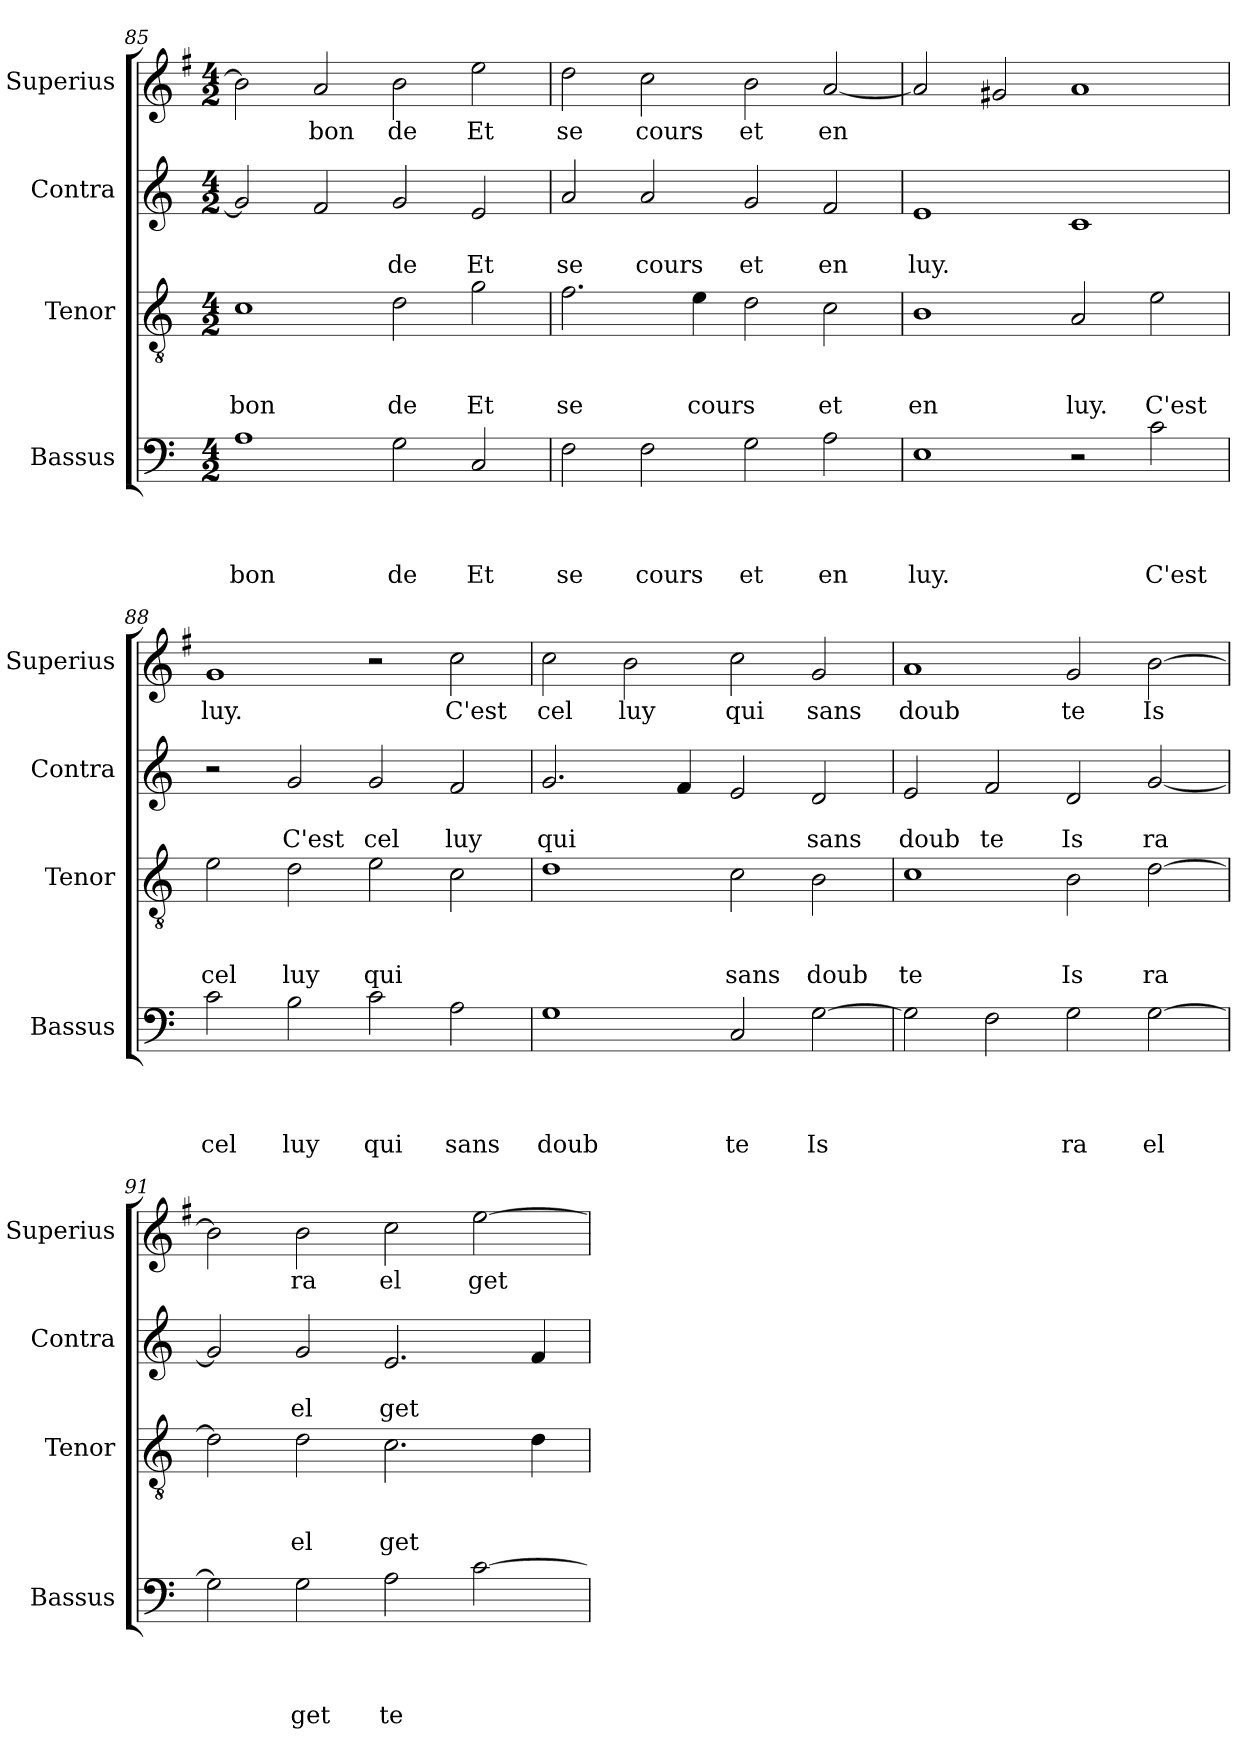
**kern	**text	**text	**text	**text	**kern	**text	**text	**text	**kern	**text	**text	**kern	**text
*part4	*part4	*part4	*part4	*part4	*part3	*part3	*part3	*part3	*part2	*part2	*part2	*part1	*part1
*staff4	*staff4	*staff4	*staff4	*staff4	*staff3	*staff3	*staff3	*staff3	*staff2	*staff2	*staff2	*staff1	*staff1
*I"Bassus	*	*	*	*	*I"Tenor	*	*	*	*I"Contra	*	*	*I"Superius	*
*I'Bassus	*	*	*	*	*I'Tenor	*	*	*	*I'Contra	*	*	*I'Superius	*
*clefF4	*	*	*	*	*clefGv2	*	*	*	*clefG2	*	*	*clefG2	*
*	*	*	*	*	*	*	*	*	*	*	*	*ITrd-3c-5	*
*k[]	*	*	*	*	*k[]	*	*	*	*k[]	*	*	*k[]	*
*C:	*	*	*	*	*C:	*	*	*	*C:	*	*	*C:	*
*M4/2	*	*	*	*	*M4/2	*	*	*	*M4/2	*	*	*M4/2	*
=85	=85	=85	=85	=85	=85	=85	=85	=85	=85	=85	=85	=85	=85
!	!	!	!	!LO:LY:b	!	!	!	!LO:LY:b	!	!	!	!	!
1A	.	.	.	bon	1c	.	.	bon	2g/]	.	.	2ee\]	.
!	!	!	!	!	!	!	!	!	!	!	!	!	!LO:LY:b
.	.	.	.	.	.	.	.	.	2f/	.	.	2dd/	bon
!	!	!	!	!LO:LY:b	!	!	!	!LO:LY:b	!	!	!LO:LY:b	!	!LO:LY:b
2G\	.	.	.	de	2d\	.	.	de	2g/	.	de	2ee\	de
!	!	!	!	!LO:LY:b	!	!	!	!LO:LY:b	!	!	!LO:LY:b	!	!LO:LY:b
2C/	.	.	.	Et	2g\	.	.	Et	2e/	.	Et	2aa\	Et
=86	=86	=86	=86	=86	=86	=86	=86	=86	=86	=86	=86	=86	=86
!	!	!	!	!LO:LY:b	!	!	!	!LO:LY:b	!	!	!LO:LY:b	!	!LO:LY:b
2F\	.	.	.	se	2.f\	.	.	se	2a/	.	se	2gg\	se
!	!	!	!	!LO:LY:b	!	!	!	!	!	!	!LO:LY:b	!	!LO:LY:b
2F\	.	.	.	cours	.	.	.	.	2a/	.	cours	2ff\	cours
!	!	!	!	!	!	!	!	!LO:LY:b	!	!	!	!	!
.	.	.	.	.	4e\	.	.	cours	.	.	.	.	.
!	!	!	!	!LO:LY:b	!	!	!	!	!	!	!LO:LY:b	!	!LO:LY:b
2G\	.	.	.	et	2d\	.	.	.	2g/	.	et	2ee\	et
!	!	!	!	!LO:LY:b	!	!	!	!LO:LY:b	!	!	!LO:LY:b	!	!LO:LY:b
2A\	.	.	.	en	2c\	.	.	et	2f/	.	en	[<2dd/	en
=87	=87	=87	=87	=87	=87	=87	=87	=87	=87	=87	=87	=87	=87
!	!	!	!	!LO:LY:b	!	!	!	!LO:LY:b	!	!	!LO:LY:b	!	!
1E	.	.	.	luy.	1B	.	.	en	1e	.	luy.	2dd/]	.
.	.	.	.	.	.	.	.	.	.	.	.	2cc#/	.
!	!	!	!	!	!	!	!	!LO:LY:b	!	!	!	!	!
2r	.	.	.	.	2A/	.	.	luy.	1c	.	.	1dd	.
!	!	!	!	!LO:LY:b	!	!	!	!LO:LY:b	!	!	!	!	!
2c\	.	.	.	C'est	2e\	.	.	C'est	.	.	.	.	.
=88	=88	=88	=88	=88	=88	=88	=88	=88	=88	=88	=88	=88	=88
!	!	!	!	!LO:LY:b	!	!	!	!LO:LY:b	!	!	!	!	!LO:LY:b
2c\	.	.	.	cel	2e\	.	.	cel	2r	.	.	1cc	luy.
!	!	!	!	!LO:LY:b	!	!	!	!LO:LY:b	!	!	!LO:LY:b	!	!
2B\	.	.	.	luy	2d\	.	.	luy	2g/	.	C'est	.	.
!	!	!	!	!LO:LY:b	!	!	!	!LO:LY:b	!	!	!LO:LY:b	!	!
2c\	.	.	.	qui	2e\	.	.	qui	2g/	.	cel	2r	.
!	!	!	!	!LO:LY:b	!	!	!	!	!	!	!LO:LY:b	!	!LO:LY:b
2A\	.	.	.	sans	2c\	.	.	.	2f/	.	luy	2ff\	C'est
=89	=89	=89	=89	=89	=89	=89	=89	=89	=89	=89	=89	=89	=89
!	!	!	!	!LO:LY:b	!	!	!	!	!	!	!LO:LY:b	!	!LO:LY:b
1G	.	.	.	doub	1d	.	.	.	2.g/	.	qui	2ff\	cel
!	!	!	!	!	!	!	!	!	!	!	!	!	!LO:LY:b
.	.	.	.	.	.	.	.	.	.	.	.	2ee\	luy
.	.	.	.	.	.	.	.	.	4f/	.	.	.	.
!	!	!	!	!LO:LY:b	!	!	!	!LO:LY:b	!	!	!	!	!LO:LY:b
2C/	.	.	.	te	2c\	.	.	sans	2e/	.	.	2ff\	qui
!	!	!	!	!LO:LY:b	!	!	!	!LO:LY:b	!	!	!LO:LY:b	!	!LO:LY:b
[>2G\	.	.	.	Is	2B\	.	.	doub	2d/	.	sans	2cc/	sans
=90	=90	=90	=90	=90	=90	=90	=90	=90	=90	=90	=90	=90	=90
!	!	!	!	!	!	!	!	!LO:LY:b	!	!	!LO:LY:b	!	!LO:LY:b
2G\]	.	.	.	.	1c	.	.	te	2e/	.	doub	1dd	doub
!	!	!	!	!	!	!	!	!	!	!	!LO:LY:b	!	!
2F\	.	.	.	.	.	.	.	.	2f/	.	te	.	.
!	!	!	!	!LO:LY:b	!	!	!	!LO:LY:b	!	!	!LO:LY:b	!	!LO:LY:b
2G\	.	.	.	ra	2B\	.	.	Is	2d/	.	Is	2cc/	te
!	!	!	!	!LO:LY:b	!	!	!	!LO:LY:b	!	!	!LO:LY:b	!	!LO:LY:b
[>2G\	.	.	.	el	[>2d\	.	.	ra	[<2g/	.	ra	[>2ee\	Is
=91	=91	=91	=91	=91	=91	=91	=91	=91	=91	=91	=91	=91	=91
2G\]	.	.	.	.	2d\]	.	.	.	2g/]	.	.	2ee\]	.
!	!	!	!	!LO:LY:b	!	!	!	!LO:LY:b	!	!	!LO:LY:b	!	!LO:LY:b
2G\	.	.	.	get	2d\	.	.	el	2g/	.	el	2ee\	ra
!	!	!	!	!LO:LY:b	!	!	!	!LO:LY:b	!	!	!LO:LY:b	!	!LO:LY:b
2A\	.	.	.	te	2.c\	.	.	get	2.e/	.	get	2ff\	el
!	!	!	!	!	!	!	!	!	!	!	!	!	!LO:LY:b
[>2c\	.	.	.	.	.	.	.	.	.	.	.	[>2aa\	get
.	.	.	.	.	4d\	.	.	.	4f/	.	.	.	.
=	=	=	=	=	=	=	=	=	=	=	=	=	=
*-	*-	*-	*-	*-	*-	*-	*-	*-	*-	*-	*-	*-	*-
